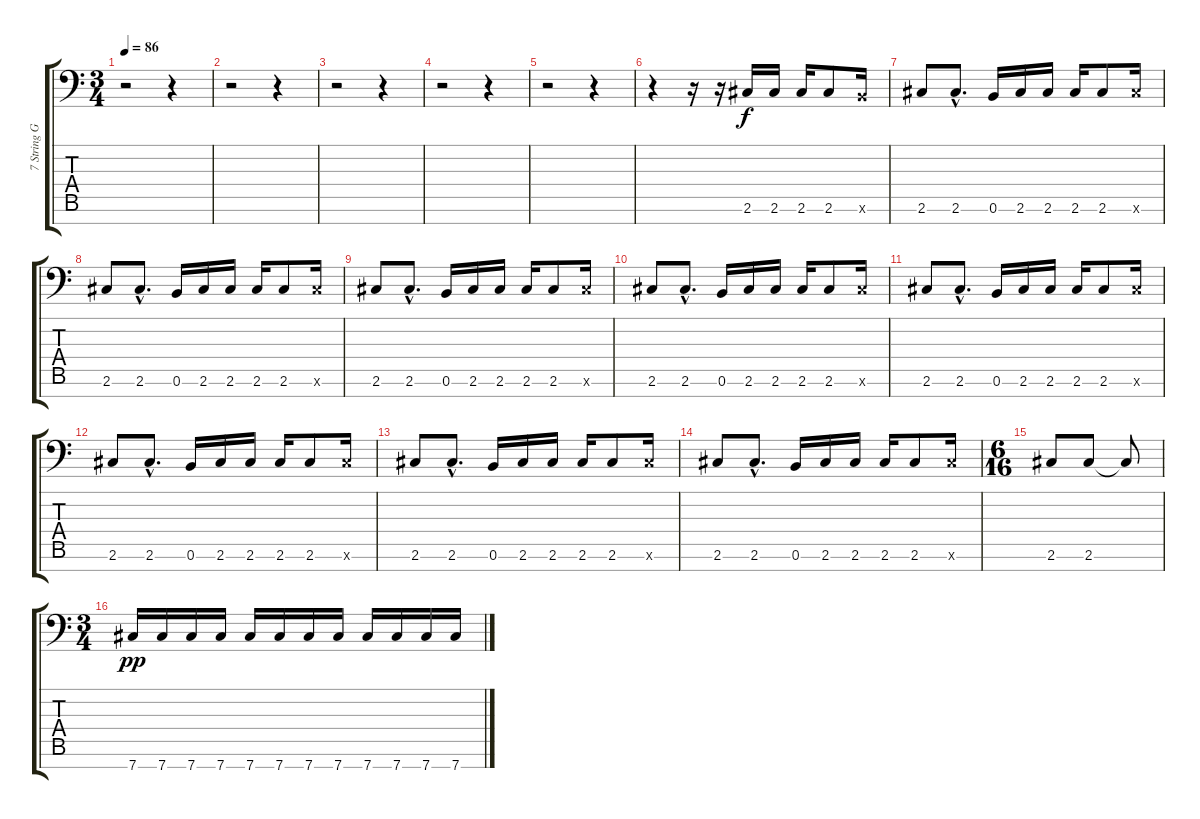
\track ("7 String Guitar Fills" "7 String G") {instrument overdrivenguitar}
\staff {score tabs}
\tuning (Db4 Ab3 E3 B2 Gb2 B1 Gb1) {hide}
\ts (3 4)
\tempo 86
\clef f4
\ks c
r.2{dy f instrument overdrivenguitar} r.4 |
r.2 r.4 |
r.2 r.4 |
r.2 r.4 |
r.2 r.4 |
r.4 r.16 r.16 2.6.16{volume 10 instrument electricguitarmuted} 2.6.16 2.6.16 2.6.8 0.6{x}.16 |
2.6.8 2.6{hac}.8{d} 0.6.16 2.6.16 2.6.16 2.6.16 2.6.8 2.6{x}.16 |
2.6.8 2.6{hac}.8{d} 0.6.16 2.6.16 2.6.16 2.6.16 2.6.8 2.6{x}.16 |
2.6.8 2.6{hac}.8{d} 0.6.16 2.6.16 2.6.16 2.6.16 2.6.8 2.6{x}.16 |
2.6.8 2.6{hac}.8{d} 0.6.16 2.6.16 2.6.16 2.6.16 2.6.8 2.6{x}.16 |
2.6.8 2.6{hac}.8{d} 0.6.16 2.6.16 2.6.16 2.6.16 2.6.8 2.6{x}.16 |
2.6.8 2.6{hac}.8{d} 0.6.16 2.6.16 2.6.16 2.6.16 2.6.8 2.6{x}.16 |
2.6.8 2.6{hac}.8{d} 0.6.16 2.6.16 2.6.16 2.6.16 2.6.8 2.6{x}.16 |
2.6.8 2.6{hac}.8{d} 0.6.16 2.6.16 2.6.16 2.6.16 2.6.8 2.6{x}.16 |
\ts (6 16)
2.6.8 2.6.8 2.6{t}.8 |
\ts (3 4)
7.7.16{dy pp volume 10 balance 16 instrument distortionguitar} 7.7.16 7.7.16 7.7.16 7.7.16 7.7.16 7.7.16 7.7.16 7.7.16 7.7.16 7.7.16 7.7.16
